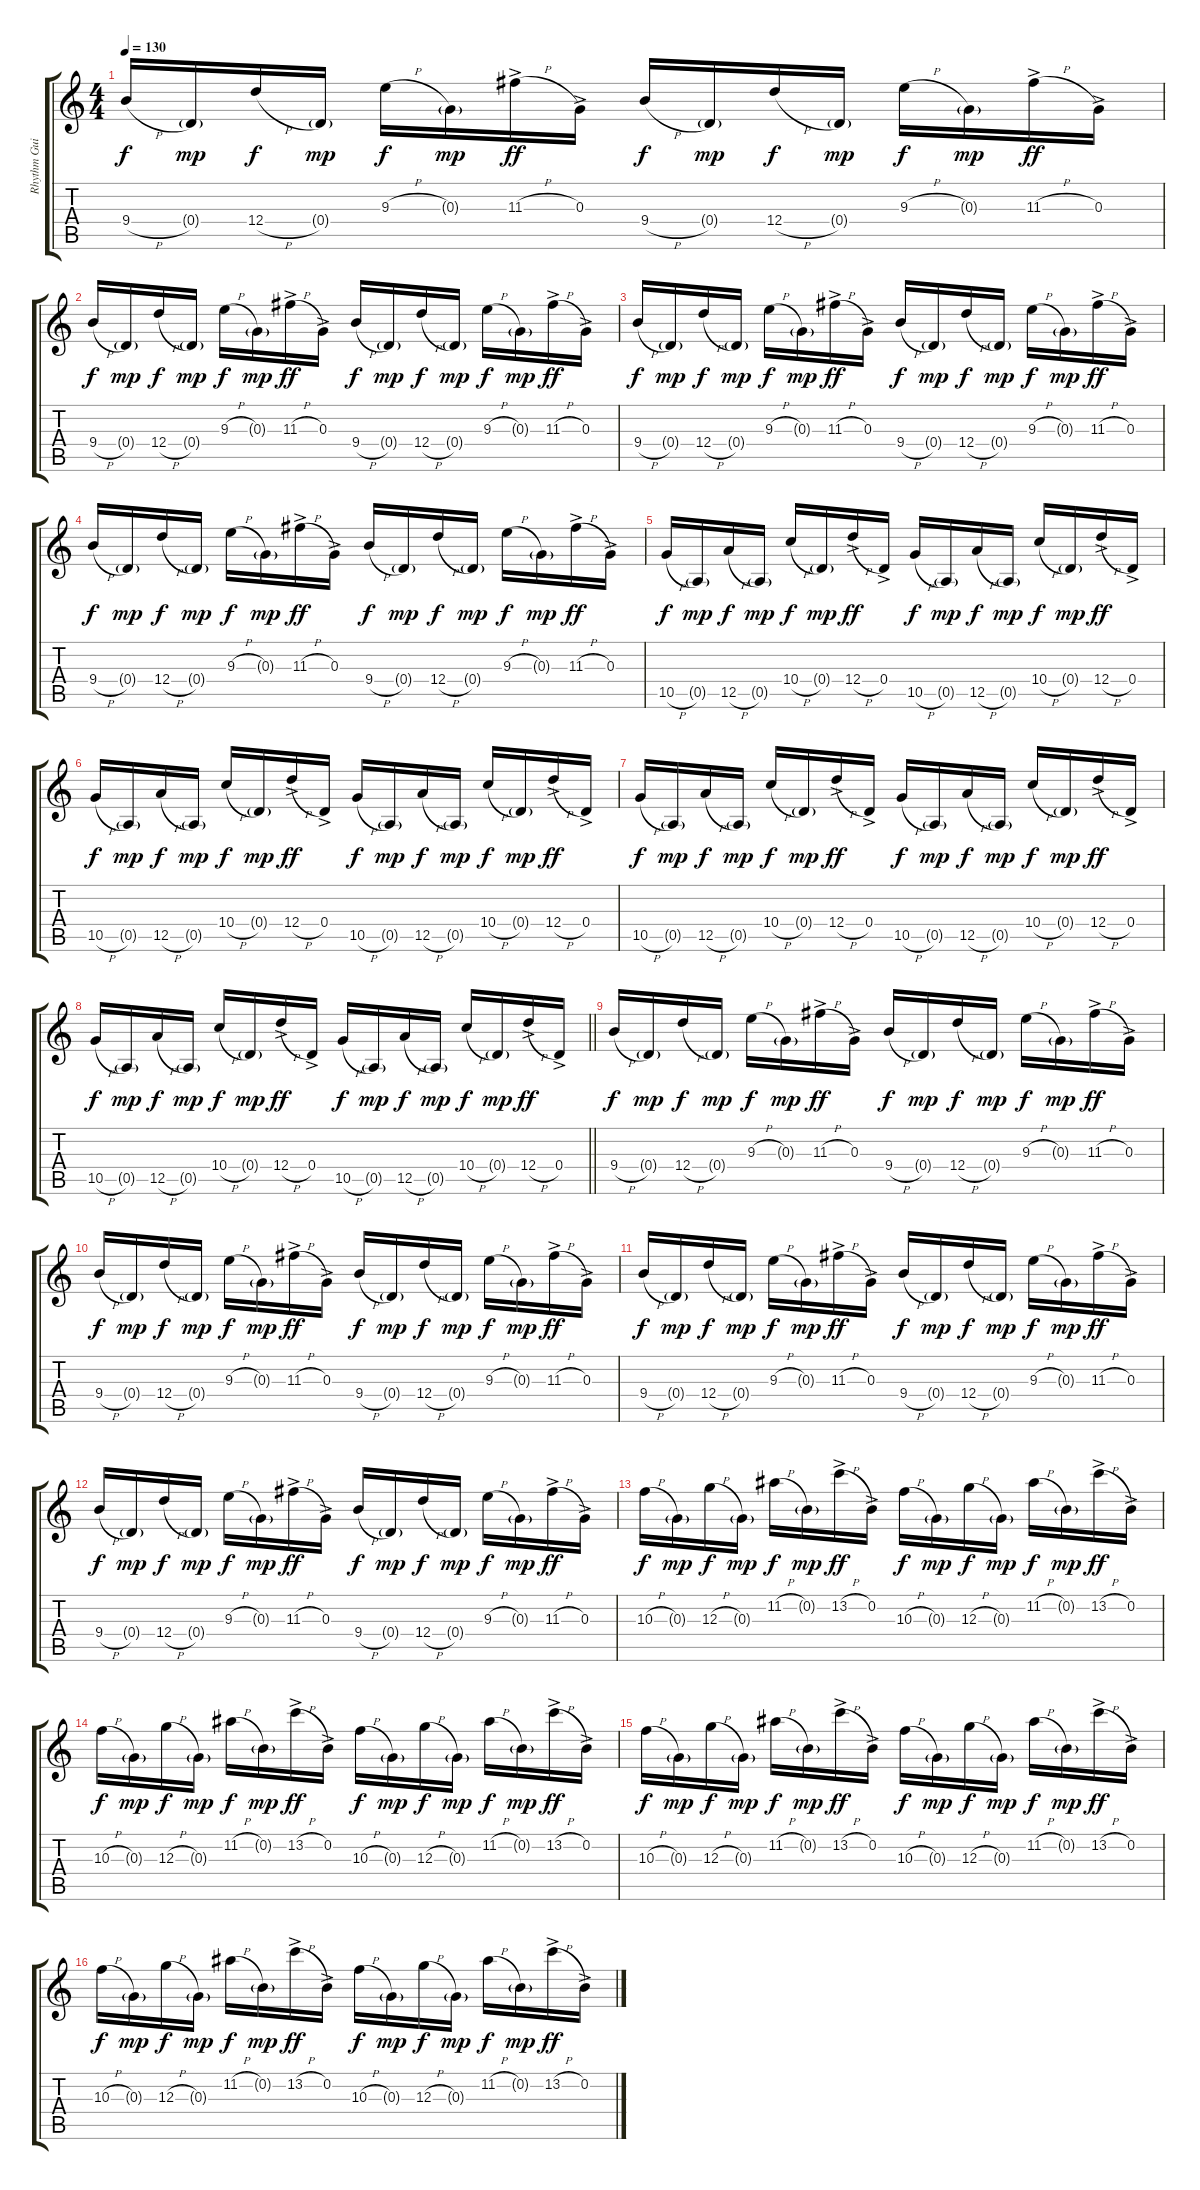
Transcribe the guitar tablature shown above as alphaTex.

\track ("Rhythm Guitar 1" "Rhythm Gui") {instrument overdrivenguitar}
\staff {score tabs}
\tuning (E4 B3 G3 D3 A2 E2) {hide}
\ts (4 4)
\tempo 130
\clef g2
\ks c
9.4{h}.16{dy f} 0.4{g}.16{dy mp} 12.4{h}.16{dy f} 0.4{g}.16{dy mp} 9.3{h}.16{dy f} 0.3{g}.16{dy mp} 11.3{h ac}.16{dy ff} 0.3{ac}.16 9.4{h}.16{dy f} 0.4{g}.16{dy mp} 12.4{h}.16{dy f} 0.4{g}.16{dy mp} 9.3{h}.16{dy f} 0.3{g}.16{dy mp} 11.3{h ac}.16{dy ff} 0.3{ac}.16 |
9.4{h}.16{dy f} 0.4{g}.16{dy mp} 12.4{h}.16{dy f} 0.4{g}.16{dy mp} 9.3{h}.16{dy f} 0.3{g}.16{dy mp} 11.3{h ac}.16{dy ff} 0.3{ac}.16 9.4{h}.16{dy f} 0.4{g}.16{dy mp} 12.4{h}.16{dy f} 0.4{g}.16{dy mp} 9.3{h}.16{dy f} 0.3{g}.16{dy mp} 11.3{h ac}.16{dy ff} 0.3{ac}.16 |
9.4{h}.16{dy f} 0.4{g}.16{dy mp} 12.4{h}.16{dy f} 0.4{g}.16{dy mp} 9.3{h}.16{dy f} 0.3{g}.16{dy mp} 11.3{h ac}.16{dy ff} 0.3{ac}.16 9.4{h}.16{dy f} 0.4{g}.16{dy mp} 12.4{h}.16{dy f} 0.4{g}.16{dy mp} 9.3{h}.16{dy f} 0.3{g}.16{dy mp} 11.3{h ac}.16{dy ff} 0.3{ac}.16 |
9.4{h}.16{dy f} 0.4{g}.16{dy mp} 12.4{h}.16{dy f} 0.4{g}.16{dy mp} 9.3{h}.16{dy f} 0.3{g}.16{dy mp} 11.3{h ac}.16{dy ff} 0.3{ac}.16 9.4{h}.16{dy f} 0.4{g}.16{dy mp} 12.4{h}.16{dy f} 0.4{g}.16{dy mp} 9.3{h}.16{dy f} 0.3{g}.16{dy mp} 11.3{h ac}.16{dy ff} 0.3{ac}.16 |
10.5{h}.16{dy f} 0.5{g}.16{dy mp} 12.5{h}.16{dy f} 0.5{g}.16{dy mp} 10.4{h}.16{dy f} 0.4{g}.16{dy mp} 12.4{h ac}.16{dy ff} 0.4{ac}.16 10.5{h}.16{dy f} 0.5{g}.16{dy mp} 12.5{h}.16{dy f} 0.5{g}.16{dy mp} 10.4{h}.16{dy f} 0.4{g}.16{dy mp} 12.4{h ac}.16{dy ff} 0.4{ac}.16 |
10.5{h}.16{dy f} 0.5{g}.16{dy mp} 12.5{h}.16{dy f} 0.5{g}.16{dy mp} 10.4{h}.16{dy f} 0.4{g}.16{dy mp} 12.4{h ac}.16{dy ff} 0.4{ac}.16 10.5{h}.16{dy f} 0.5{g}.16{dy mp} 12.5{h}.16{dy f} 0.5{g}.16{dy mp} 10.4{h}.16{dy f} 0.4{g}.16{dy mp} 12.4{h ac}.16{dy ff} 0.4{ac}.16 |
10.5{h}.16{dy f} 0.5{g}.16{dy mp} 12.5{h}.16{dy f} 0.5{g}.16{dy mp} 10.4{h}.16{dy f} 0.4{g}.16{dy mp} 12.4{h ac}.16{dy ff} 0.4{ac}.16 10.5{h}.16{dy f} 0.5{g}.16{dy mp} 12.5{h}.16{dy f} 0.5{g}.16{dy mp} 10.4{h}.16{dy f} 0.4{g}.16{dy mp} 12.4{h ac}.16{dy ff} 0.4{ac}.16 |
\barLineRight lightlight
10.5{h}.16{dy f} 0.5{g}.16{dy mp} 12.5{h}.16{dy f} 0.5{g}.16{dy mp} 10.4{h}.16{dy f} 0.4{g}.16{dy mp} 12.4{h ac}.16{dy ff} 0.4{ac}.16 10.5{h}.16{dy f} 0.5{g}.16{dy mp} 12.5{h}.16{dy f} 0.5{g}.16{dy mp} 10.4{h}.16{dy f} 0.4{g}.16{dy mp} 12.4{h ac}.16{dy ff} 0.4{ac}.16 |
9.4{h}.16{dy f} 0.4{g}.16{dy mp} 12.4{h}.16{dy f} 0.4{g}.16{dy mp} 9.3{h}.16{dy f} 0.3{g}.16{dy mp} 11.3{h ac}.16{dy ff} 0.3{ac}.16 9.4{h}.16{dy f} 0.4{g}.16{dy mp} 12.4{h}.16{dy f} 0.4{g}.16{dy mp} 9.3{h}.16{dy f} 0.3{g}.16{dy mp} 11.3{h ac}.16{dy ff} 0.3{ac}.16 |
9.4{h}.16{dy f} 0.4{g}.16{dy mp} 12.4{h}.16{dy f} 0.4{g}.16{dy mp} 9.3{h}.16{dy f} 0.3{g}.16{dy mp} 11.3{h ac}.16{dy ff} 0.3{ac}.16 9.4{h}.16{dy f} 0.4{g}.16{dy mp} 12.4{h}.16{dy f} 0.4{g}.16{dy mp} 9.3{h}.16{dy f} 0.3{g}.16{dy mp} 11.3{h ac}.16{dy ff} 0.3{ac}.16 |
9.4{h}.16{dy f} 0.4{g}.16{dy mp} 12.4{h}.16{dy f} 0.4{g}.16{dy mp} 9.3{h}.16{dy f} 0.3{g}.16{dy mp} 11.3{h ac}.16{dy ff} 0.3{ac}.16 9.4{h}.16{dy f} 0.4{g}.16{dy mp} 12.4{h}.16{dy f} 0.4{g}.16{dy mp} 9.3{h}.16{dy f} 0.3{g}.16{dy mp} 11.3{h ac}.16{dy ff} 0.3{ac}.16 |
9.4{h}.16{dy f} 0.4{g}.16{dy mp} 12.4{h}.16{dy f} 0.4{g}.16{dy mp} 9.3{h}.16{dy f} 0.3{g}.16{dy mp} 11.3{h ac}.16{dy ff} 0.3{ac}.16 9.4{h}.16{dy f} 0.4{g}.16{dy mp} 12.4{h}.16{dy f} 0.4{g}.16{dy mp} 9.3{h}.16{dy f} 0.3{g}.16{dy mp} 11.3{h ac}.16{dy ff} 0.3{ac}.16 |
10.3{h}.16{dy f} 0.3{g}.16{dy mp} 12.3{h}.16{dy f} 0.3{g}.16{dy mp} 11.2{h}.16{dy f} 0.2{g}.16{dy mp} 13.2{h ac}.16{dy ff} 0.2{ac}.16 10.3{h}.16{dy f} 0.3{g}.16{dy mp} 12.3{h}.16{dy f} 0.3{g}.16{dy mp} 11.2{h}.16{dy f} 0.2{g}.16{dy mp} 13.2{h ac}.16{dy ff} 0.2{ac}.16 |
10.3{h}.16{dy f} 0.3{g}.16{dy mp} 12.3{h}.16{dy f} 0.3{g}.16{dy mp} 11.2{h}.16{dy f} 0.2{g}.16{dy mp} 13.2{h ac}.16{dy ff} 0.2{ac}.16 10.3{h}.16{dy f} 0.3{g}.16{dy mp} 12.3{h}.16{dy f} 0.3{g}.16{dy mp} 11.2{h}.16{dy f} 0.2{g}.16{dy mp} 13.2{h ac}.16{dy ff} 0.2{ac}.16 |
10.3{h}.16{dy f} 0.3{g}.16{dy mp} 12.3{h}.16{dy f} 0.3{g}.16{dy mp} 11.2{h}.16{dy f} 0.2{g}.16{dy mp} 13.2{h ac}.16{dy ff} 0.2{ac}.16 10.3{h}.16{dy f} 0.3{g}.16{dy mp} 12.3{h}.16{dy f} 0.3{g}.16{dy mp} 11.2{h}.16{dy f} 0.2{g}.16{dy mp} 13.2{h ac}.16{dy ff} 0.2{ac}.16 |
10.3{h}.16{dy f} 0.3{g}.16{dy mp} 12.3{h}.16{dy f} 0.3{g}.16{dy mp} 11.2{h}.16{dy f} 0.2{g}.16{dy mp} 13.2{h ac}.16{dy ff} 0.2{ac}.16 10.3{h}.16{dy f} 0.3{g}.16{dy mp} 12.3{h}.16{dy f} 0.3{g}.16{dy mp} 11.2{h}.16{dy f} 0.2{g}.16{dy mp} 13.2{h ac}.16{dy ff} 0.2{ac}.16
